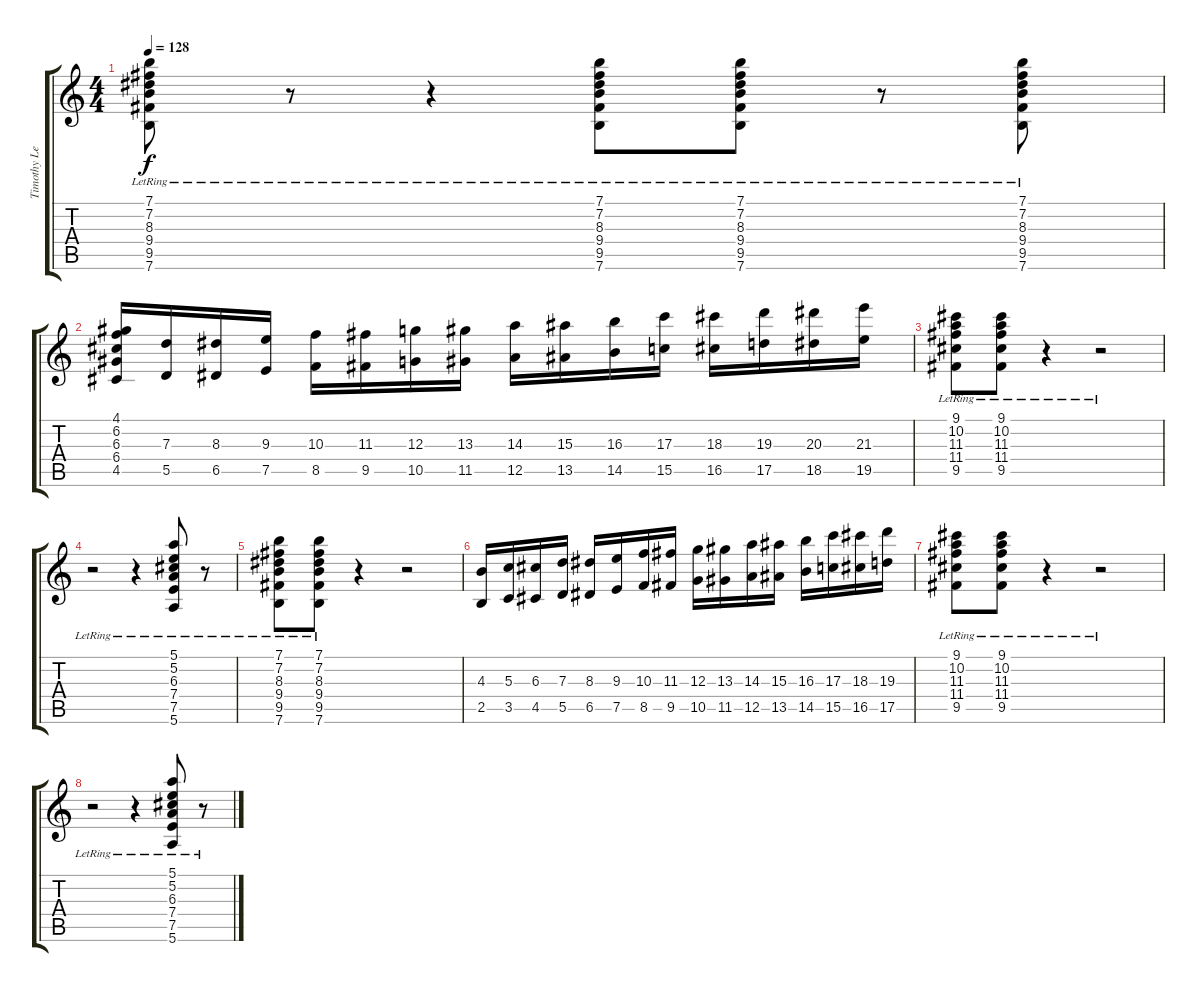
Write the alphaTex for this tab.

\track ("Timothy Lever" "Timothy Le") {instrument tremolostrings}
\staff {score tabs}
\tuning (E5 B4 G4 D4 A3 E3) {hide}
\ts (4 4)
\tempo 128
\clef g2
\ks c
(7.1{lr} 7.2{lr} 8.3{lr} 9.4{lr} 9.5{lr} 7.6{lr}).8{dy f} r.8 r.4 (7.1{lr} 7.2{lr} 8.3{lr} 9.4{lr} 9.5{lr} 7.6{lr}).8 (7.1{lr} 7.2{lr} 8.3{lr} 9.4{lr} 9.5{lr} 7.6{lr}).8 r.8 (7.1{lr} 7.2{lr} 8.3{lr} 9.4{lr} 9.5{lr} 7.6{lr}).8 |
(4.1 6.2 6.3 6.4 4.5).16 (7.3 5.5).16 (8.3 6.5).16 (9.3 7.5).16 (10.3 8.5).16 (11.3 9.5).16 (12.3 10.5).16 (13.3 11.5).16 (14.3 12.5).16 (15.3 13.5).16 (16.3 14.5).16 (17.3 15.5).16 (18.3 16.5).16 (19.3 17.5).16 (20.3 18.5).16 (21.3 19.5).16 |
(9.1 10.2 11.3 11.4{lr} 9.5).8{balance 8} (9.1 10.2 11.3 11.4{lr} 9.5).8 r.4 r.2 |
r.2 r.4 (5.1 5.2 6.3 7.4{lr} 7.5 5.6).8 r.8 |
(7.1 7.2 8.3 9.4{lr} 9.5 7.6).8 (7.1 7.2 8.3 9.4{lr} 9.5 7.6).8 r.4 r.2 |
(4.3 2.5).16 (5.3 3.5).16 (6.3 4.5).16 (7.3 5.5).16 (8.3 6.5).16 (9.3 7.5).16 (10.3 8.5).16 (11.3 9.5).16 (12.3 10.5).16 (13.3 11.5).16 (14.3 12.5).16 (15.3 13.5).16 (16.3 14.5).16 (17.3 15.5).16 (18.3 16.5).16 (19.3 17.5).16 |
(9.1 10.2 11.3 11.4{lr} 9.5).8{balance 8} (9.1 10.2 11.3 11.4{lr} 9.5).8 r.4 r.2 |
r.2 r.4 (5.1 5.2 6.3 7.4{lr} 7.5 5.6).8 r.8
